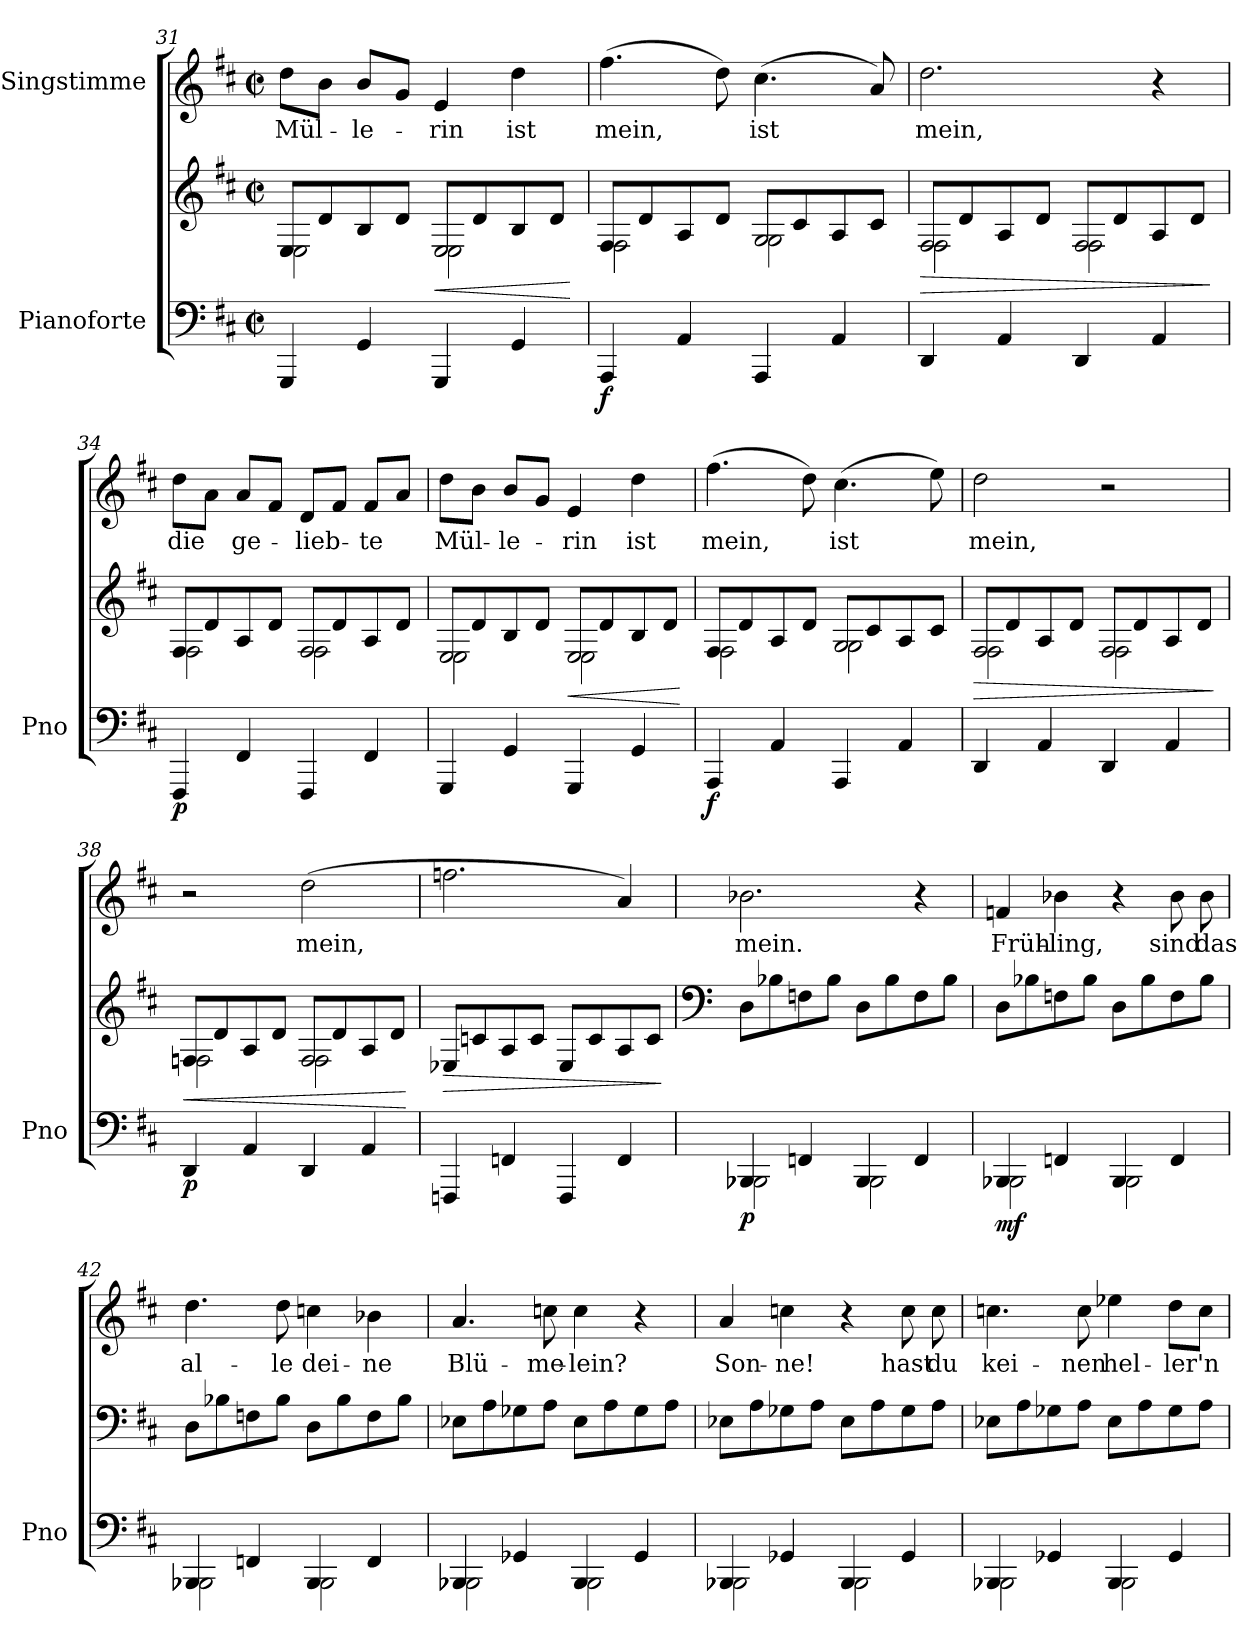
**kern	**kern	**dynam	**kern	**text
*part2	*part2	*part2	*part1	*part1
*staff3	*staff2	*staff2/3	*staff1	*staff1
*I"Pianoforte	*	*	*I"Singstimme	*
*I'Pno	*	*	*	*
*clefF4	*clefG2	*	*clefG2	*
*k[f#c#]	*k[f#c#]	*	*k[f#c#]	*
*M2/2	*M2/2	*	*M2/2	*
*met(c|)	*met(c|)	*	*met(c|)	*
=31	=31	=31	=31	=31
!	!LO:N:head=open	!	!	!
*	*^	*	*	*
4GGG/	8E/L	2E\	.	8dd\L	Mül-
.	8d/	.	.	8b\J	.
4GG/	8B/	.	.	8b/L	-le-
.	8d/J	.	.	8g/J	.
!	!LO:N:head=open	!	!LO:HP:b	!	!
4GGG/	8E/L	2E\	<	4e/	-rin
.	8d/	.	.	.	.
4GG/	8B/	.	.	4dd\	ist
.	8d/J	.	.	.	.
*	*v	*v	*	*	*
.	.	[	.	.
=32	=32	=32	=32	=32
!	!LO:N:head=open	!LO:DY:b=2	!	!
*	*^	*	*	*
4AAA/	8F#/L	2F#\	f	(4.ff#\	mein,
.	8d/	.	.	.	.
4AA/	8A/	.	.	.	.
.	8d/J	.	.	8dd\)	.
!	!LO:N:head=open	!	!	!	!
4AAA/	8G/L	2G\	.	(4.cc#\	ist
.	8c#/	.	.	.	.
4AA/	8A/	.	.	.	.
.	8c#/J	.	.	8a/)	.
=33	=33	=33	=33	=33	=33
!	!LO:N:head=open	!	!LO:HP:b	!	!
4DD/	8F#/L	2F#\	>	2.dd\	mein,
.	8d/	.	.	.	.
4AA/	8A/	.	.	.	.
.	8d/J	.	.	.	.
!	!LO:N:head=open	!	!	!	!
4DD/	8F#/L	2F#\	.	.	.
.	8d/	.	.	.	.
4AA/	8A/	.	.	4r	.
.	8d/J	.	.	.	.
*	*v	*v	*	*	*
.	.	]	.	.
=34	=34	=34	=34	=34
!	!LO:N:head=open	!LO:DY:b=2	!	!
*	*^	*	*	*
4FFF#/	8F#/L	2F#\	p	8dd\L	die
.	8d/	.	.	8a\J	.
4FF#/	8A/	.	.	8a/L	ge-
.	8d/J	.	.	8f#/J	.
!	!LO:N:head=open	!	!	!	!
4FFF#/	8F#/L	2F#\	.	8d/L	-lieb-
.	8d/	.	.	8f#/J	.
4FF#/	8A/	.	.	8f#/L	-te
.	8d/J	.	.	8a/J	.
=35	=35	=35	=35	=35	=35
!	!LO:N:head=open	!	!	!	!
4GGG/	8E/L	2E\	.	8dd\L	Mül-
.	8d/	.	.	8b\J	.
4GG/	8B/	.	.	8b/L	-le-
.	8d/J	.	.	8g/J	.
!	!LO:N:head=open	!	!LO:HP:b	!	!
4GGG/	8E/L	2E\	<	4e/	-rin
.	8d/	.	.	.	.
4GG/	8B/	.	.	4dd\	ist
.	8d/J	.	.	.	.
*	*v	*v	*	*	*
.	.	[	.	.
=36	=36	=36	=36	=36
!	!LO:N:head=open	!LO:DY:b=2	!	!
*	*^	*	*	*
4AAA/	8F#/L	2F#\	f	(4.ff#\	mein,
.	8d/	.	.	.	.
4AA/	8A/	.	.	.	.
.	8d/J	.	.	8dd\)	.
!	!LO:N:head=open	!	!	!	!
4AAA/	8G/L	2G\	.	(4.cc#\	ist
.	8c#/	.	.	.	.
4AA/	8A/	.	.	.	.
.	8c#/J	.	.	8ee\)	.
=37	=37	=37	=37	=37	=37
!	!LO:N:head=open	!	!LO:HP:b	!	!
4DD/	8F#/L	2F#\	>	2dd\	mein,
.	8d/	.	.	.	.
4AA/	8A/	.	.	.	.
.	8d/J	.	.	.	.
!	!LO:N:head=open	!	!	!	!
4DD/	8F#/L	2F#\	.	2r	.
.	8d/	.	.	.	.
4AA/	8A/	.	.	.	.
.	8d/J	.	.	.	.
*	*v	*v	*	*	*
.	.	]	.	.
=38	=38	=38	=38	=38
!	!LO:N:head=open	!LO:HP:b	!	!
*	*^	*	*	*
!	!	!	!LO:DY:n=1:b=2	!	!
4DD/	8Fn/L	2Fn\	< p	2r	.
.	8d/	.	.	.	.
4AA/	8A/	.	.	.	.
.	8d/J	.	.	.	.
!	!LO:N:head=open	!	!	!	!
4DD/	8F/L	2F\	.	(2dd\	mein,
.	8d/	.	.	.	.
4AA/	8A/	.	.	.	.
.	8d/J	.	.	.	.
*	*v	*v	*	*	*
.	.	[	.	.
=39	=39	=39	=39	=39
!	!	!LO:HP:b	!	!
4FFFn/	8E-X/L	>	2.ffn\	.
.	8cn/	.	.	.
4FFn/	8A/	.	.	.
.	8c/J	.	.	.
4FFF/	8E-/L	.	.	.
.	8c/	.	.	.
4FF/	8A/	.	4a/)	.
.	8c/J	.	.	.
.	.	]	.	.
=40	=40	=40	=40	=40
*	*clefF4	*	*	*
*^	*	*	*	*
!	!	!	!LO:DY:b=2	!	!
4BBB-X/	2BBB-\	8D\L	p	2.b-X\	mein.
.	.	8B-X\	.	.	.
4FFn/	.	8Fn\	.	.	.
.	.	8B-\J	.	.	.
4BBB-/	2BBB-\	8D\L	.	.	.
.	.	8B-\	.	.	.
4FF/	.	8F\	.	4r	.
.	.	8B-\J	.	.	.
=41	=41	=41	=41	=41	=41
!	!	!	!LO:DY:b=2	!	!
4BBB-X/	2BBB-\	8D\L	mf	4fn/	Früh-
.	.	8B-X\	.	.	.
4FFn/	.	8Fn\	.	4b-X\	-ling,
.	.	8B-\J	.	.	.
4BBB-/	2BBB-\	8D\L	.	4r	.
.	.	8B-\	.	.	.
4FF/	.	8F\	.	8b-\	sind
.	.	8B-\J	.	8b-\	das
=42	=42	=42	=42	=42	=42
4BBB-X/	2BBB-\	8D\L	.	4.dd\	al-
.	.	8B-X\	.	.	.
4FFn/	.	8Fn\	.	.	.
.	.	8B-\J	.	8dd\	-le
4BBB-/	2BBB-\	8D\L	.	4ccn\	dei-
.	.	8B-\	.	.	.
4FF/	.	8F\	.	4b-X\	-ne
.	.	8B-\J	.	.	.
=43	=43	=43	=43	=43	=43
4BBB-X/	2BBB-\	8E-X\L	.	4.a/	Blü-
.	.	8A\	.	.	.
4GG-X/	.	8G-X\	.	.	.
.	.	8A\J	.	8ccn\	-me-
4BBB-/	2BBB-\	8E-\L	.	4cc\	-lein?
.	.	8A\	.	.	.
4GG-/	.	8G-\	.	4r	.
.	.	8A\J	.	.	.
=44	=44	=44	=44	=44	=44
4BBB-X/	2BBB-\	8E-X\L	.	4a/	Son-
.	.	8A\	.	.	.
4GG-X/	.	8G-X\	.	4ccn\	-ne!
.	.	8A\J	.	.	.
4BBB-/	2BBB-\	8E-\L	.	4r	.
.	.	8A\	.	.	.
4GG-/	.	8G-\	.	8cc\	hast
.	.	8A\J	.	8cc\	du
=45	=45	=45	=45	=45	=45
4BBB-X/	2BBB-\	8E-X\L	.	4.ccn\	kei-
.	.	8A\	.	.	.
4GG-X/	.	8G-X\	.	.	.
.	.	8A\J	.	8cc\	-nen
4BBB-/	2BBB-\	8E-\L	.	4ee-X\	hel-
.	.	8A\	.	.	.
4GG-/	.	8G-\	.	8dd\L	-ler'n
.	.	8A\J	.	8cc\J	.
*v	*v	*	*	*	*
=	=	=	=	=
*-	*-	*-	*-	*-
